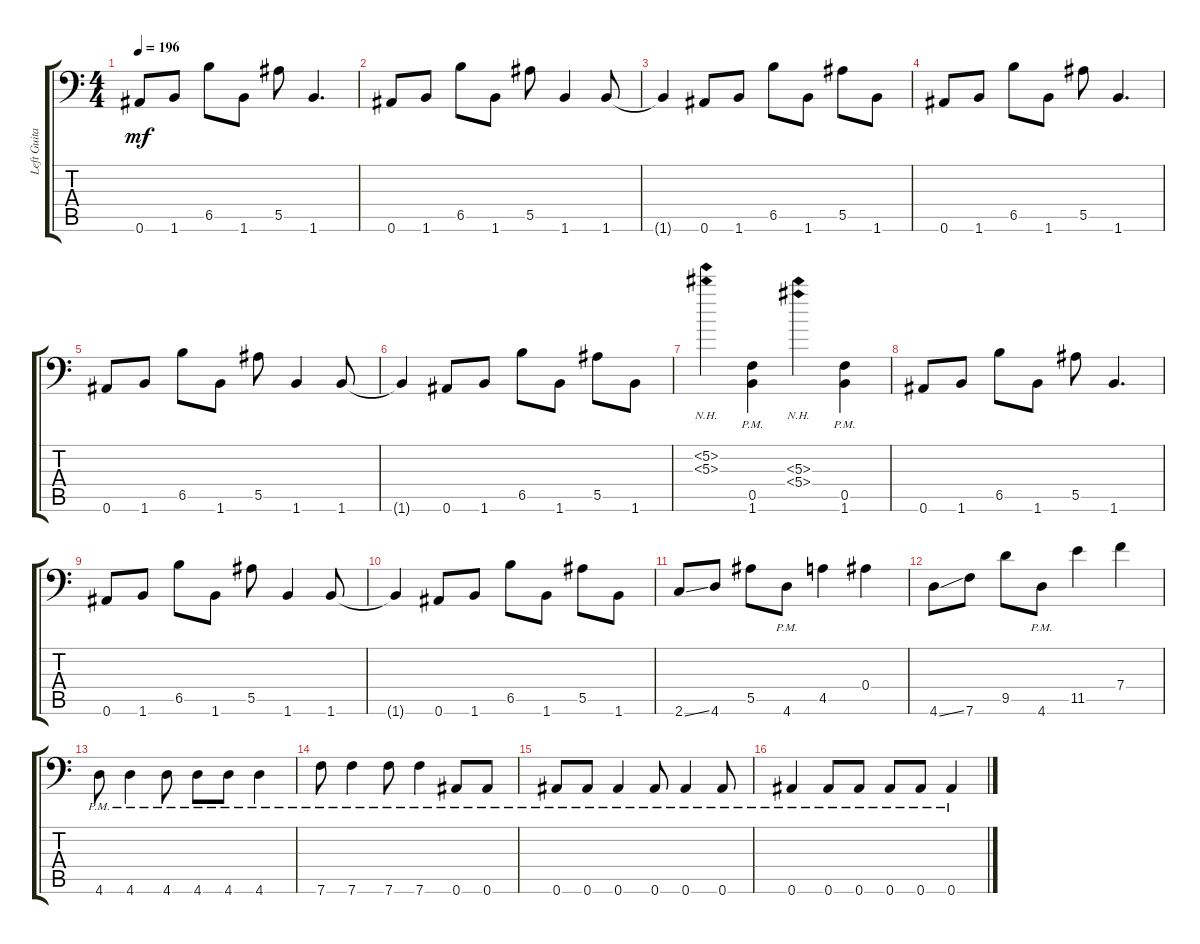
\track ("Left Guitar" "Left Guita") {instrument distortionguitar}
\staff {score tabs}
\tuning (C4 G3 Eb3 Bb2 F2 Bb1) {hide}
\ts (4 4)
\tempo 196
\clef f4
\ks c
0.6.8{dy mf} 1.6.8 6.5.8 1.6.8 5.5.8 1.6.4{d} |
0.6.8 1.6.8 6.5.8 1.6.8 5.5.8 1.6.4 1.6.8 |
1.6{t}.4 0.6.8 1.6.8 6.5.8 1.6.8 5.5.8 1.6.8 |
0.6.8 1.6.8 6.5.8 1.6.8 5.5.8 1.6.4{d} |
0.6.8 1.6.8 6.5.8 1.6.8 5.5.8 1.6.4 1.6.8 |
1.6{t}.4 0.6.8 1.6.8 6.5.8 1.6.8 5.5.8 1.6.8 |
(5.2{nh} 5.3{nh}).4 (0.5{pm} 1.6{pm}).4 (5.3{nh} 5.4{nh}).4 (0.5{pm} 1.6{pm}).4 |
0.6.8 1.6.8 6.5.8 1.6.8 5.5.8 1.6.4{d} |
0.6.8 1.6.8 6.5.8 1.6.8 5.5.8 1.6.4 1.6.8 |
1.6{t}.4 0.6.8 1.6.8 6.5.8 1.6.8 5.5.8 1.6.8 |
2.6{ss}.8 4.6.8 5.5.8 4.6{pm}.8 4.5.4 0.4.4 |
4.6{ss}.8 7.6.8 9.5.8 4.6{pm}.8 11.5.4 7.4.4 |
4.6{pm}.8 4.6{pm}.4 4.6{pm}.8 4.6{pm}.8 4.6{pm}.8 4.6{pm}.4 |
7.6{pm}.8 7.6{pm}.4 7.6{pm}.8 7.6{pm}.4 0.6{pm}.8 0.6{pm}.8 |
0.6{pm}.8 0.6{pm}.8 0.6{pm}.4 0.6{pm}.8 0.6{pm}.4 0.6{pm}.8 |
0.6{pm}.4 0.6{pm}.8 0.6{pm}.8 0.6{pm}.8 0.6{pm}.8 0.6{pm}.4
